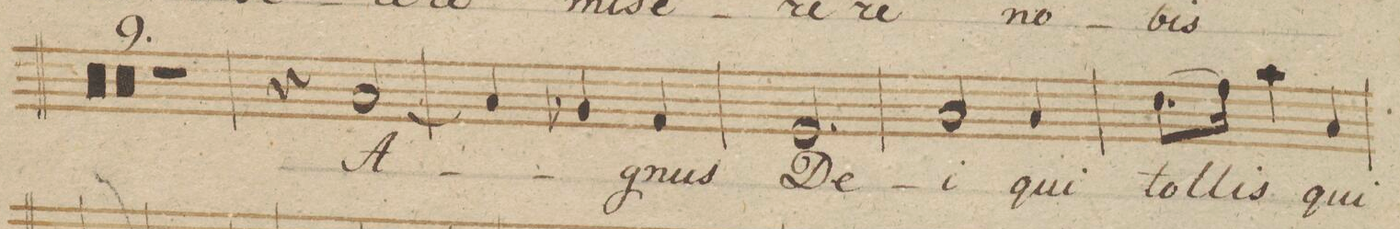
**kern	**text
*I"Basso.	*
*clefF4	*
*k[b-]	*
*M3/4	*
0.r	.
=25	=25
=26	=26
=27	=27
=28	=28
0.r	.
=29	=29
=30	=30
=31	=31
=32	=32
2.r	.
=33	=33
4r	.
[2C/	A-
=34	=34
4C/]	.
4BB-X/	.
4AA/	-gnus
=35	=35
2.GG/	De-
=36	=36
2C/	-i
4C/	qui
=37	=37
(8.F\L	tol-
16A\Jk)	.
4c\	-lis
4C/	qui
=38	=38
*-	*-
